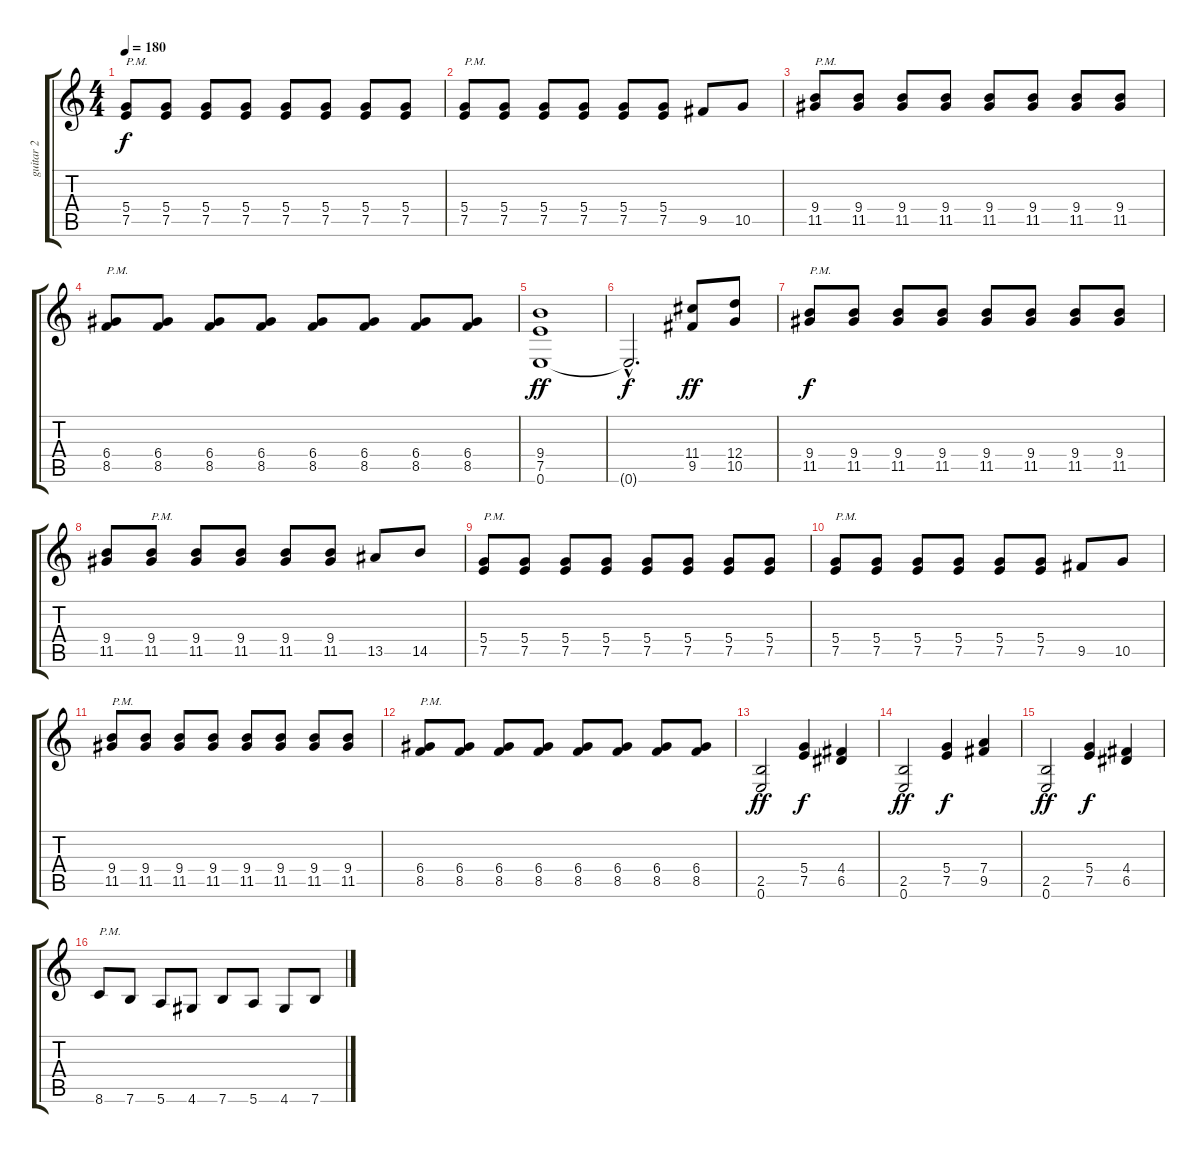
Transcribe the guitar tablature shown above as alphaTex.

\track ("guitar 2" "guitar 2") {instrument overdrivenguitar}
\staff {score tabs}
\tuning (E4 B3 G3 D3 A2 E2) {hide}
\ts (4 4)
\tempo 180
\clef g2
\ks c
(5.4 7.5).8{txt "P.M." dy f} (5.4 7.5).8 (5.4 7.5).8 (5.4 7.5).8 (5.4 7.5).8 (5.4 7.5).8 (5.4 7.5).8 (5.4 7.5).8 |
(5.4 7.5).8{txt "P.M."} (5.4 7.5).8 (5.4 7.5).8 (5.4 7.5).8 (5.4 7.5).8 (5.4 7.5).8 9.5.8 10.5.8 |
(9.4 11.5).8{txt "P.M."} (9.4 11.5).8 (9.4 11.5).8 (9.4 11.5).8 (9.4 11.5).8 (9.4 11.5).8 (9.4 11.5).8 (9.4 11.5).8 |
(6.4 8.5).8{txt "P.M."} (6.4 8.5).8 (6.4 8.5).8 (6.4 8.5).8 (6.4 8.5).8 (6.4 8.5).8 (6.4 8.5).8 (6.4 8.5).8 |
(9.4 7.5 0.6).1{dy ff} |
0.6{hac t}.2{d dy f} (11.4 9.5).8{dy ff} (12.4 10.5).8 |
(9.4 11.5).8{txt "P.M." dy f} (9.4 11.5).8 (9.4 11.5).8 (9.4 11.5).8 (9.4 11.5).8 (9.4 11.5).8 (9.4 11.5).8 (9.4 11.5).8 |
(9.4 11.5).8 (9.4 11.5).8{txt "P.M."} (9.4 11.5).8 (9.4 11.5).8 (9.4 11.5).8 (9.4 11.5).8 13.5.8 14.5.8 |
(5.4 7.5).8{txt "P.M."} (5.4 7.5).8 (5.4 7.5).8 (5.4 7.5).8 (5.4 7.5).8 (5.4 7.5).8 (5.4 7.5).8 (5.4 7.5).8 |
(5.4 7.5).8{txt "P.M."} (5.4 7.5).8 (5.4 7.5).8 (5.4 7.5).8 (5.4 7.5).8 (5.4 7.5).8 9.5.8 10.5.8 |
(9.4 11.5).8{txt "P.M."} (9.4 11.5).8 (9.4 11.5).8 (9.4 11.5).8 (9.4 11.5).8 (9.4 11.5).8 (9.4 11.5).8 (9.4 11.5).8 |
(6.4 8.5).8{txt "P.M."} (6.4 8.5).8 (6.4 8.5).8 (6.4 8.5).8 (6.4 8.5).8 (6.4 8.5).8 (6.4 8.5).8 (6.4 8.5).8 |
(2.5 0.6).2{dy ff} (5.4 7.5).4{dy f} (4.4 6.5).4 |
(2.5 0.6).2{dy ff} (5.4 7.5).4{dy f} (7.4 9.5).4 |
(2.5 0.6).2{dy ff} (5.4 7.5).4{dy f} (4.4 6.5).4 |
8.6.8{txt "P.M."} 7.6.8 5.6.8 4.6.8 7.6.8 5.6.8 4.6.8 7.6.8
